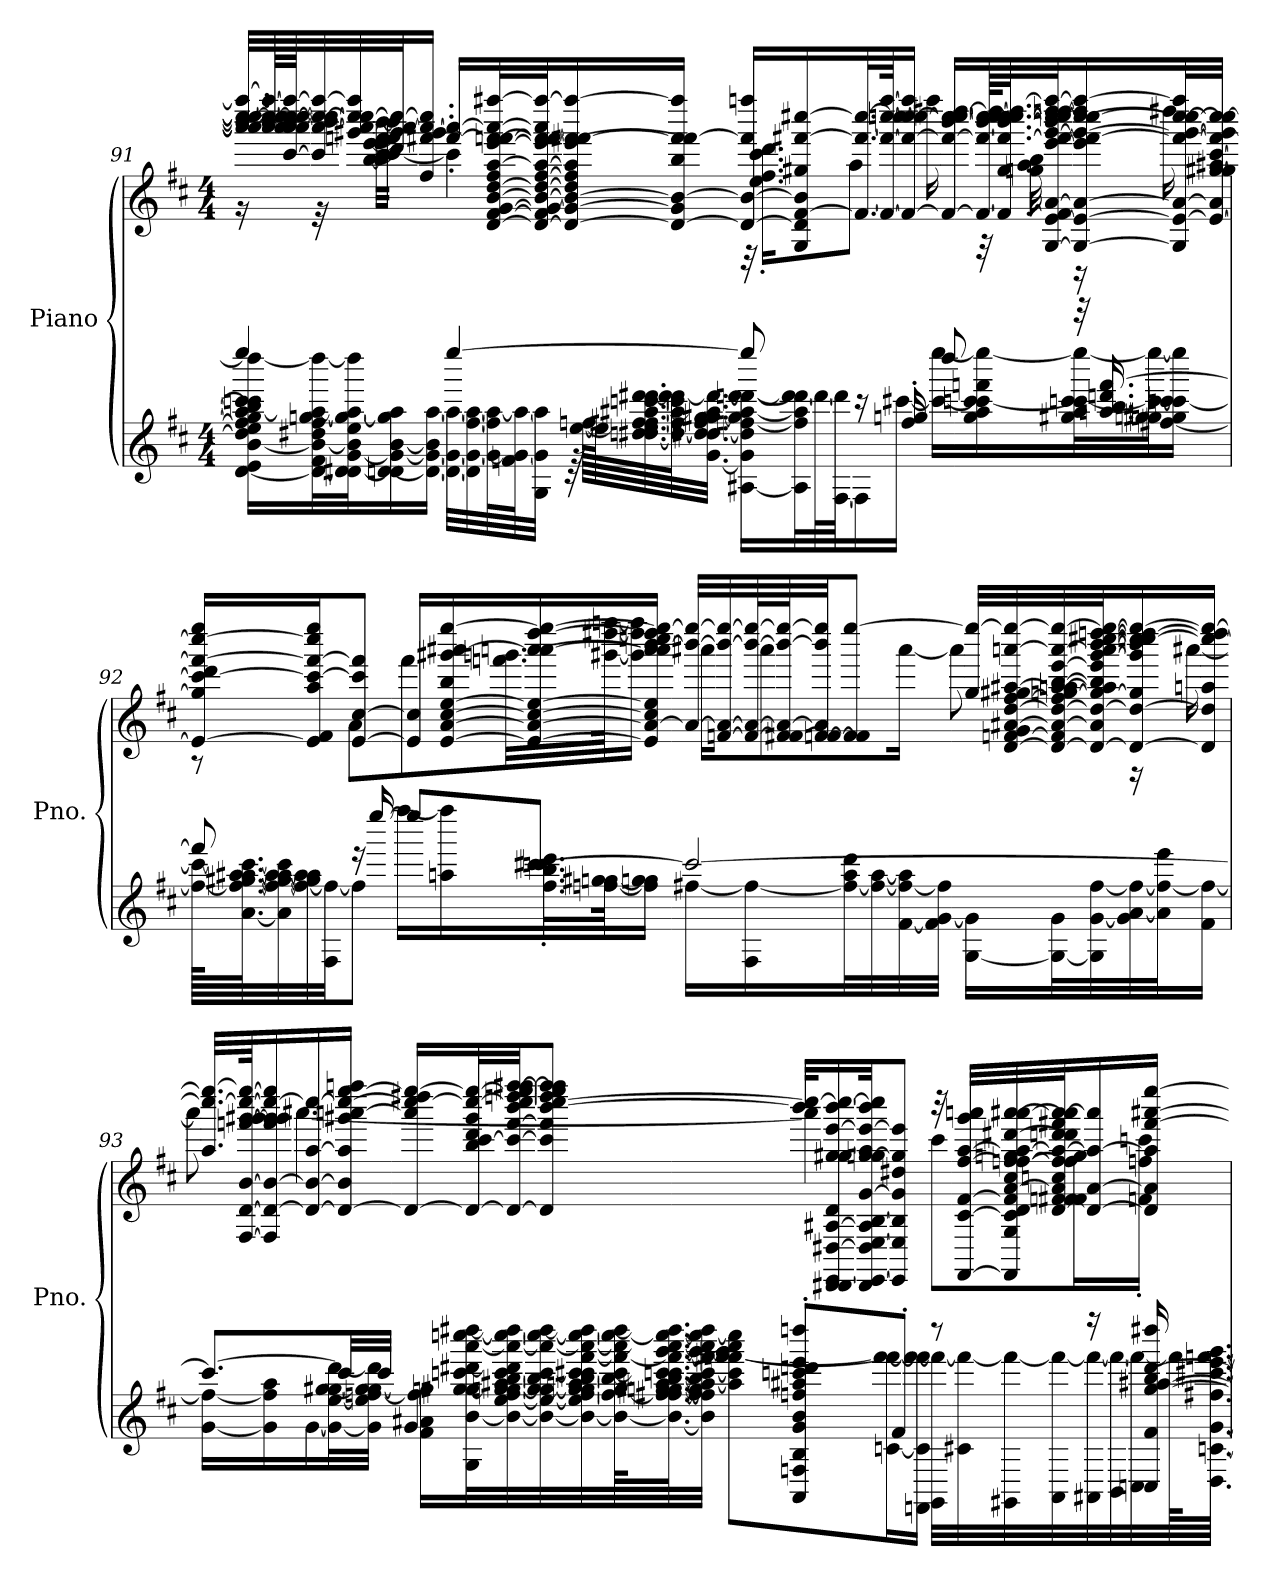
**kern	**kern
*part1	*part1
*staff2	*staff1
*I"Piano	*
*I'Pno.	*
!!LO:PB:g=z
*clefG2	*clefG2
*k[f#c#]	*k[f#c#]
*M4/4	*M4/4
=91	=91
*^	*^
4eeee/]	[16d\ 16e\ [16b\ 16dd#\] 16ee\ 16ff#\] 16gg#\] [16aa\ 16bb\] 16cccn\ 16ccc#\] [16dddd\LL	32.aaa/_ 32.aaa#/_ 32.bbb/_ 32.cccc/_ 32.cccc#/_ 32.ffff/_LLL	16r
.	.	128aaa/_ 128aaa#/_ 128bbb/] 128cccc/_ 128cccc#/_ 128ffff/_LL	.
.	.	[128ccc#/ 128aaa/] 128aaa#/_ [128bbb/ 128cccc/_ 128cccc#/_ 128ffff/_JJ	.
.	32d\_ 32f#\ 32b\_ 32dd#X\ 32ff#\ [32ggn\ 32aa\_ 32dddd\_L	32ccc#/] 32aaa#/_ 32bbb/] 32cccc/_ 32cccc#/_ 32ffff/_	32r
.	32d\] [32d#X\ [32g\ 32b\] 32ee\ 32gg\_ 32aa\_ 32dddd\]J	[32ggg#X/ 32aaa#/_ 32cccc/] 32cccc#/_ 32ffff/]	[32bb\ [32ccc#\ [32eee\ [32fffn\ [32bbb\KKL
.	[16dn\ 16d#\] 16g\_ [16b\ 16gg\] 16aa\]	32ddd/ 32ggg#/] 32aaa#/_ 32cccc#/_J	8bb\] 8ccc#\_ 8eee\] 8fff\] 8bbb\]J
.	.	16.ff#/ [16.fff#X/ 16.ggg#/ 16.aaa#/_ 16.cccc#/]JJ	.
.	16d\_ 16g\_ 16b\] [16aa\JJ	.	.
[4eeee/	32d\_ 32g\_ 32aa\_LLL	16fff#/_ 16aaa#/_LL	4ccc#\]
.	32d\] 32g\_ [32ff#\ 32aa\_	.	.
.	64g\_ 64ff#\] 64aa\_L	[32d/ [32f#/ [32g/ [32b/ [32dd/ 32ff#/ [32aa/ [32eee/ [32fffn/ 32fff#/_ 32aaa#/_ [32ffff#X/L	.
.	64fn\ 64g\_ 64aa\_J	.	.
.	32G\ 32g\] 32aa\]JJJ	32d/_ 32f#/] 32g/_ 32b/_ 32dd/_ [32ff#/ 32aa/_ 32eee/_ 32fff/_ 32fff#/] 32aaa#/] 32ffff#/_J	.
.	64r	16d/_ 16g/_ 16b/_ 16dd/] 16ff#/] 16aa/] 16eee/] 16fff/_ [16fff#X/ 16ffff#/_	.
.	[64ee\ 64ffn\LLLL	.	.
.	128ee\K_	.	.
.	[64.ddn\ 64.dd#X\ 64.ee\] 64.ff\ [64.ff#X\ [64.aa#X\ [64.cccn\ [64.ddd\ [64.ddd#X\	.	.
.	64dd\_ 64ff#\] 64aa#\_ 64ccc\] 64ddd\] 64ddd#\_J	16d/_ 16g/] 16b/_ 16bb/ 16fff/] 16fff#/_ 16ffff#/]JJ	.
.	[32.g\ 32.dd\] [32.dd#X\ 32.ff#\ 32.gg\ [32.gg#X\ 32.aa#\] 32.ddd#\_JJJ	.	.
8eeee/]	[16A#X\ 16g\] 16dd#\] [16ffn\ 16gg#\] [16aa#\ [16dddn\ 16ddd#\_LL	16d/_ 16b/_ 16fff#/] 16ffffn/LL	32r
.	.	.	16.ee\' 16.ff#\' 16.ccc#\' 16.ddd\'KL
.	32A#\] 32ff\] 32aa#\] 32ddd\] 32ddd#\_L	16G/ 16d/] [16f#/ 16b/] 16gg#X/ [16fff#X/ [16cccc#X/	.
.	64ddd#\L_	.	.
.	[64F#\ 64ddd#\]JJ	.	.
16r	16F#\]	32.f#/_ 32.fff#/_ 32.cccc#/_L	8aa\J
.	.	64f#/_ 64fff#/_ [64ccccn/ 64cccc#/_ [64ffff/JK	.
16ff/' 16ggn/'	[16ccc#X\JJ	16f#/_ 16fff#/_ 16cccc/_ 16cccc#/_ 16ffff/]JJ	.
8dddd/	16ccc#\_ [16eeee\LL	16f#/_ 16fff#/_ [16bbb/ 16cccc/_ 16cccc#/_ [16dddd#X/LL	16ffff\
.	16gg\ 16aa#\ 16cccn\ 16ccc#\_ 16fffn\ 16eeee\_	128f#/_ 128fff#/_ 128bbb/_ 128cccc/_ 128cccc#/_ 128dddd#/_KLL	32r
.	.	64.f#/_ 64.gg#/ 64.fff#/_ 64.bbb/_ 64.cccc/_ 64.cccc#/_ 64.dddd#/_J	.
.	.	[32G/ [32e/ 32f#/] [32a/ [32eee/ 32fff#/_ [32ggg#/ 32bbb/] 32cccc/_ 32cccc#/_ [32ddddn/ 32dddd#/] [32ffff/J	32ggn\ 32aa\ 32bb\
32r	32gg#X\ 32aa#\ 32cccn\ 32ccc#\_ 32eeee\_L	16G/_ 16e/_ 16a/_ 16eee/] 16fff#/_ 16ggg#/_ 16cccc/_ 16cccc#/_ 16dddd/] 16ffff/_	16r
16.aan/ 16.bb/ 16.dddn/ [16.fff/	32ggn\ 32gg#X\ 32ccc#\_ 32eeee\_J	.	.
.	[16ff#X\ 16ggn\ [16cccn\ 16ccc#\] 16eeee\]JJ	32G/] 32e/_ 32a/_ 32fff#/_ 32ggg#/_ 32cccc/_ 32cccc#/_ 32ffff/]L	16dddd#X\
.	.	32e/_ 32a/] [32gg/ 32gg#X/ 32aa#X/ [32ccc#/ 32fff#/_ 32ggg#/] 32cccc/] 32cccc#/_JJJ	.
!!LO:LB:g=z	!!
=92	=92	=92	=92
8fff/]	128ff#\_ 128ccc\_KLLLL	16e/_ 16gg/] 16ccc#/_ 16ddd/ 16fff#/_ 16cccc#/_ 16eeee/LL	8r
.	[64.a\ 64.ff#\_ [64.gg#X\ [64.aa\ [64.aa#X\ 64.ccc\_J	.	.
.	32a\] 32ff#\_ 32gg#\_ 32aa\_ 32aa#\_ 32ccc\]	.	.
.	32ff#\_ 32gg#\] 32aa\] 32aa#\]	16e/] 16f#/ 16aa/ 16ccc#/_ 16fff#/_ 16cccc#/] 16eeee/J	.
.	32F#\ 32ff#\_JJ	.	.
16r	8ff#\J]	[8e/ [8cc#/ 8ccc#/] 8fff#/]J	8a\L
[16eeee/	.	.	.
8eeee/L]	[16ffff#\LL	16e/] 16cc#/]LL	8fff#\
.	16aan\ 16ffff#\]	[16e/ [16a/ [16cc#/ [16ee/ 16bb/ 16ggg#X/ [16aaa#X/ [16eeee/	.
[8ccc#X/J	32.ff#\' 32.bb\' 32.cccn\' 32.ddd\'L	16e/_ 16a/_ 16cc#/_ 16ee/_ [16aaan/ 16aaa#/_ [16dddd/ 16eeee/_	32.fffn\ 32.gggn\LL
.	[64ffn\ 64ggn\ [64gg#X\JK	.	[64ggg#X\ [64dddd#X\ [64ffffn\JK
.	16ff\] 16ggn\ 16gg#\]JJ	16e/] 16a/_ 16cc#/] 16ee/] 16aaa/] 16aaa#/] [16bbb/ 16ccccn/ 16dddd/] 16eeee/_JJ	16ggg#\] 16dddd#\] 16ffff\]JJ
2ccc#/_	[16ff#X\LL	32a/_ 32bbb/_ 32eeee/_LLL	16aaa#X\KL
.	.	[32fn/ 32a/_ 32bbb/_ 32eeee/_	.
.	16F#\ 16ff#\_	64f/_ 64a/_ 64bbb/_ 64eeee/_L	8aaa#\
.	.	64f/] [64f#X/ 64a/_ 64bbb/_ 64eeee/_J	.
.	.	[32fn/ 32f#/_ 32a/] 32bbb/] 32eeee/]JJ	.
.	32ff#\_ 32aa\ 32ddd\L	8f/] 8f#/] [8eeee/J	.
.	32ff#\_ [32aa\	.	.
.	[32f#\ 32ff#\_ 32aa\]	.	[16aaa#\Jk
.	32f#\] [32g\ 32ff#\]JJJ	.	.
.	[16G\ 16g\]LL	32gg/ 32eeee/_LLL	8aaa#\]
.	.	[32d/ [32fn/ 32g/ [32a#X/ [32dd/ [32ff#/ 32gg#X/ [32aa#X/ [32aaan/ 32eeee/_	.
.	32G\_ 32g\L	32d/_ 32f/] 32a#/_ 32dd/_ 32ff#/] [32ggn/ [32aan/ 32aa#/] [32bb/ [32eee/ 32aaa/_ 32eeee/_	.
.	32G\] [32g\ [32ff#\	32d/_ 32a#/] 32dd/_ 32gg/_ 32aa/] 32bb/] 32eee/] [32ggg#/ 32aaa/] [32bbb/ [32cccc#X/ [32ddddn/ 32eeee/_J	.
.	32g\] [32a\ 32ff#\_	16d/_ 16dd/_ 16gg/] 16ggg#/] 16bbb/] 16ccccn/ 16cccc#/_ 16dddd/_ 16eeee/_	16r
.	32a\] 32ff#\_ 32eee\J	.	.
.	16f#\ 16ff#\_JJ	16d/] 16dd/] 16aan/ 16cccc#/_ 16dddd/] 16eeee/_JJ	[16aaa#X\
!!LO:LB:g=z	!!
=93	=93	=93	=93
8.ccc#/L_	[16g\ 16ff#\_LL	32.aa/ 32.cccc#/_ 32.eeee/_LLL	8aaa#\]
.	.	[64F#/ [64d/ [64b/ [64fffn/ [64ggg/ [64ggg#X/ 64cccc#/_ 64eeee/_JK	.
.	16g\] 16ff#\] 16aa\	16F#/] 16d/_ 16b/_ 16fff/] 16ggg/] 16ggg#/] 16cccc#/_ 16eeee/]	.
.	[16g\	16d/_ 16b/_ [16aa/ 16cccc#/_	[4.aaa#X\
32ccc#/LL]	32g\_ [32ee\ [32gg\ [32gg#X\ [32ddd\L	16d/_ 16b/] 16aa/] 16ggg#X/ [16aaan/ 16cccc#/_ [16eeee/ 16ffffn/JJ	.
32ccc#/JJJ	32g\] 32ee\] [32ffn\ 32gg\_ 32gg#\] 32ddd\]JJJ	.	.
4g/	16f#\ 16a#X\ 16ff\] 16gg\]LL	16d/_ 16aaa/] 16cccc#/_ 16dddd#X/ 16eeee/_LL	.
.	32G\ [32b\ 32ggn\ [32gg#X\ 32cccn\ [32ddd#X\ [32aaa\ [32ccccn\ [32dddd#X\L	32d/_ 32bb/ [32ccc#/ 32ddd/ 32ggg#/ 32cccc#/_ 32eeee/_L	.
.	32b\_ [32ee\ 32ff\ [32ggn\ 32gg#\_ 32aa#X\ [32bb\ [32ccc\ 32ddd#\] 32aaa\_ 32cccc\_ 32dddd#\_	32d/_ 32ccc#/_ [32fff/ [32bbb/ 32cccc#/_ [32ddddn/ 32eeee/_ [32ffff/ [32ffff#X/JJ	.
.	32b\_ 32ee\_ 32gg\_ 32gg#\_ 32bb\] 32ccc\_ 32aaa\_ 32cccc\_ 32dddd#\_	8d/] 8ccc#/] 8fff/] 8bbb/_ 8cccc#/_ 8dddd/] 8eeee/] 8ffff/] 8ffff#/]J	.
.	32b\_ 32ee\] [32ff\ 32gg\] 32gg#\_ 32aan\ [32bb\ 32ccc\] [32ccc#X\ [32fff#\ 32aaa\_ 32cccc\_ 32dddd#\_	.	.
.	128b\_ 128ff\_ 128gg#\] 128bb\_ 128ccc#\_ 128fff#\_ 128aaa\_ 128cccc\_ 128dddd#\_KL	.	.
.	64.b\_ 64.ff\_ [64.ff#X\ 64.ggn\ [64.gg#X\ [64.aa\ 64.bb\_ 64.cccn\ 64.ccc#\_ 64.fff#\_ [64.ggg\ 64.aaa\_ 64.cccc\_ 64.dddd#\_J	.	.
.	32b\] 32ff\] 32ff#\] 32gg#\] 32aa\_ 32bb\] 32ccc#\_ 32fff#\] 32ggg\_ 32aaa\_ 32cccc\_ 32dddd#\]JJJ	.	.
8AA/' 8Fn/' 8B/' 8g/' 8b/' 8ffn/' 8aa#X/' 8cccn/' 8dddn/' 8eee/' 8ddddn/'L	8aa\] 8ccc#\] [8fffn\ [8fff#X\ 8ggg\] 8aaa\] 8cccc\]L	32bbb/] 32cccc#/_KLL	4aaa#\]
.	.	16DD/ [16DD#X/ 16EE/ [16D#X/ [16A#X/ 16d/ 16gg/ [16gg#X/ [16eee/ [16bbb/ 16cccc#/_	.
.	.	32DD#/] [32EE/ 32D#/] [32E/ 32A#/] [32B/ [32g/ [32ggn/ 32gg#/] 32aa/ 32eee/_ 32bbb/] 32cccc#/]JK	.
8f#'/J	[16cn\ 16fff\_ 16fff#\_L	8EE/] 8E/] 8B/] 8g/] 8dd#X/ 8gg/] 8eee/]J	.
.	16FFn\ 16c\] 16fff\_ 16fff#\]JJ	.	.
8r	32GG\ 32fff\_LLL	32r	8ccc#\L
.	32c#X\ 32fff\_	[32FF#/ [32c#/ [32f#/ [32ff#/ [32aa/ 32ggg#/ 32aaan/LLL	.
.	32GG#X\ 32fff\_	32FF#/] 32G/ 32c#/] 32d/ 32f#/] [32a/ 32cc#/ [32ffn/ 32ff#/_ 32ggn/ 32aa/_ [32ddd#X/ [32aaa/ [32aaa#X/	.
.	32AA\ 32fff\_	[32d/ 32fn/ 32f#X/ 32a/] 32ccn/ 32ff/] 32ff#/] 32aa/_ 32dddn/ 32ddd#/] 32fff#X/ 32aaa/_ 32aaa#/]J	.
16r	32AA#X\ 32fff\_	16d/_ [16a/ 16aa/_ 16aaa/]	16f#\ 16gg\L
.	32BB\ 32fff\_	.	.
16C#/ 16f#/ [16gg#/ [16aa#X/ 16bb/ [16ddd/ 16dddd#X/	32Cn\ 32fff\_	16d/] 16a/] 16aa/] [16fff#/ [16aaa#X/ [16eeee/JJ	16fn\' 16ffn\' 16cccn\'JJ
.	128fff\KL]	.	.
.	64.D\ [64.cn\ [64.g\ 64.ff#X\ [64.ccc#X\ [64.eee\ [64.fffn\ [64.ggg\JJJJ	.	.
*v	*v	*	*
*	*v	*v
=	=
*-	*-
